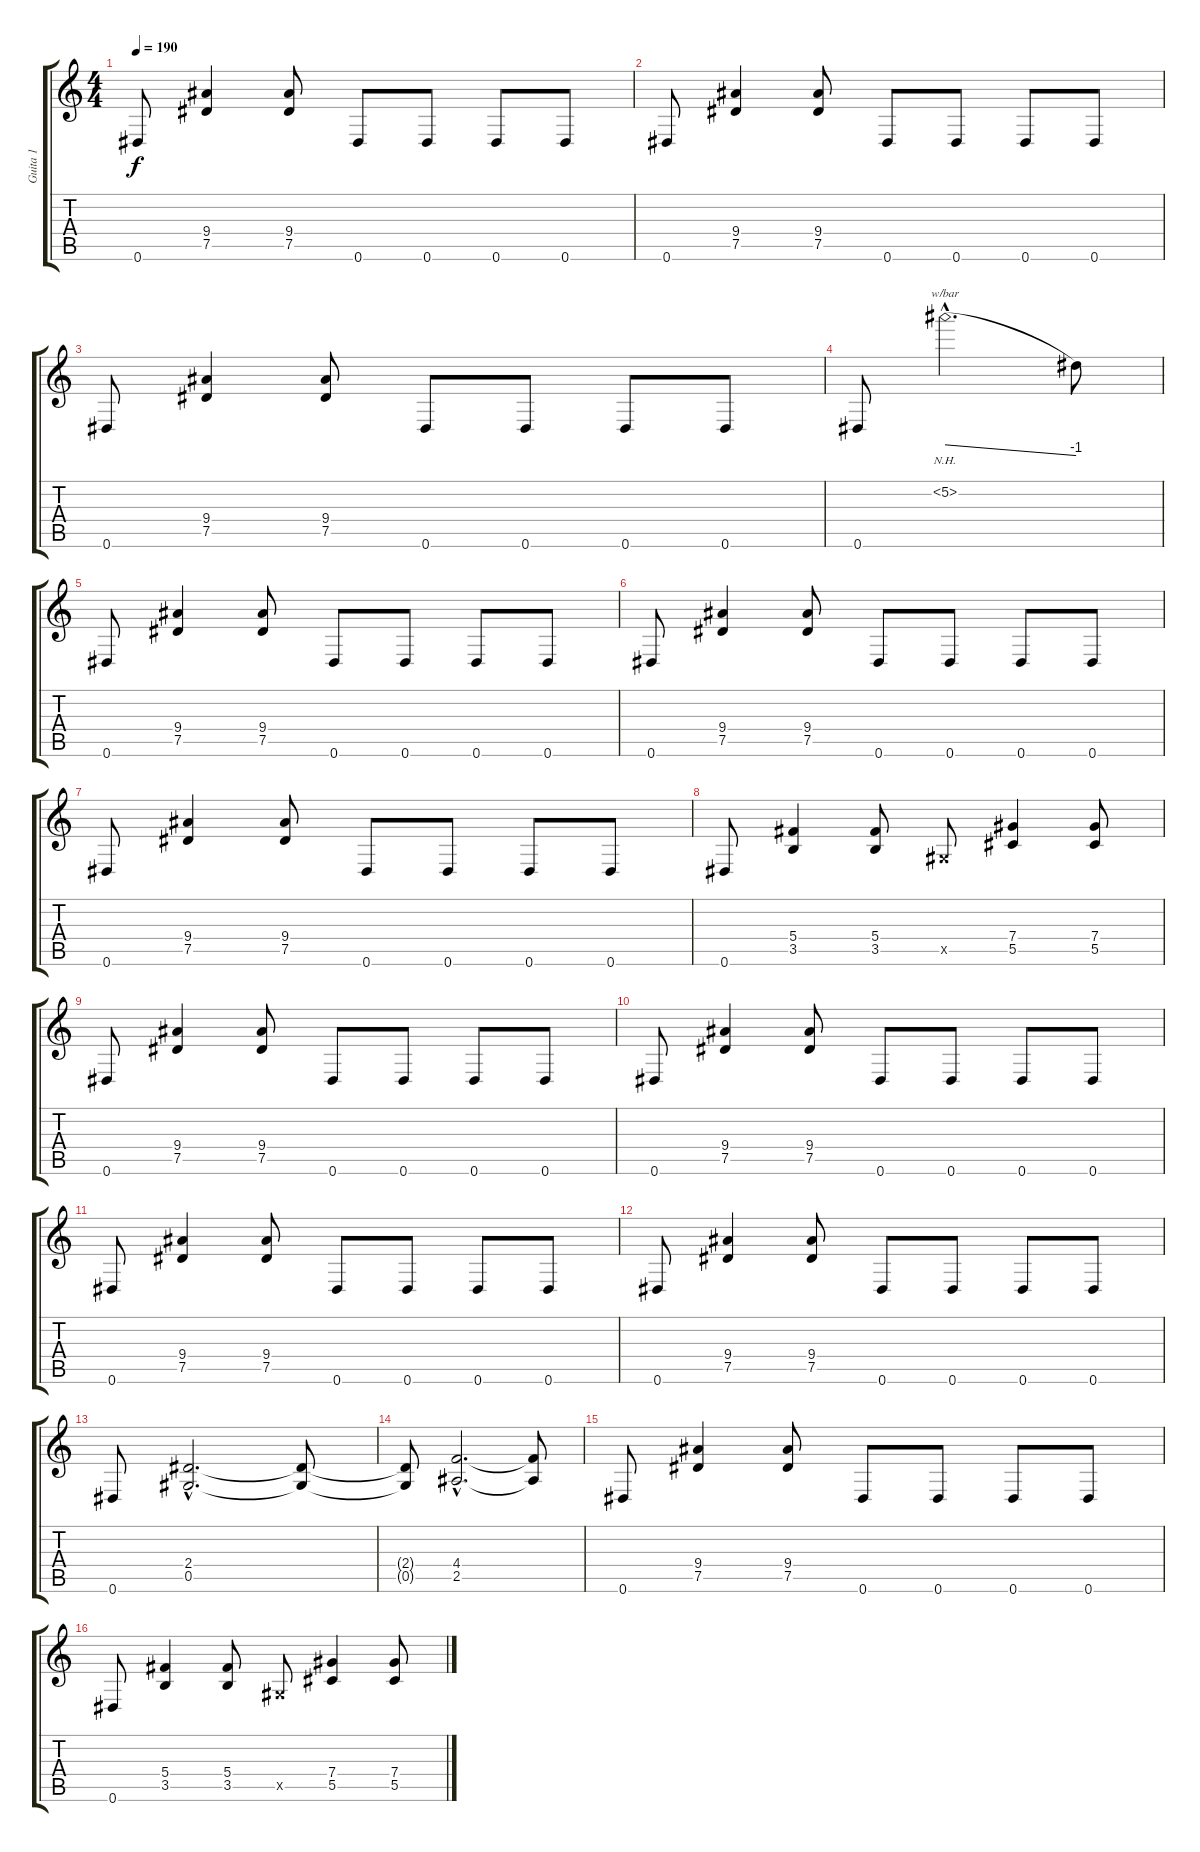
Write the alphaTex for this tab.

\track ("Guita 1" "Guita 1") {instrument distortionguitar}
\staff {score tabs}
\tuning (Eb4 Bb3 Gb3 Db3 Ab2 Eb2) {hide}
\ts (4 4)
\tempo 190
\clef g2
\ks c
0.6.8{dy f instrument distortionguitar} (9.4 7.5).4 (9.4 7.5).8 0.6.8 0.6.8 0.6.8 0.6.8 |
0.6.8 (9.4 7.5).4 (9.4 7.5).8 0.6.8 0.6.8 0.6.8 0.6.8 |
0.6.8 (9.4 7.5).4 (9.4 7.5).8 0.6.8 0.6.8 0.6.8 0.6.8 |
0.6.8 5.2{nh hac}.2{d tbe (dive default 0 0 60 -4)} 5.2{t}.8 |
0.6.8 (9.4 7.5).4 (9.4 7.5).8 0.6.8 0.6.8 0.6.8 0.6.8 |
0.6.8 (9.4 7.5).4 (9.4 7.5).8 0.6.8 0.6.8 0.6.8 0.6.8 |
0.6.8 (9.4 7.5).4 (9.4 7.5).8 0.6.8 0.6.8 0.6.8 0.6.8 |
0.6.8 (5.4 3.5).4 (5.4 3.5).8 0.5{x}.8 (7.4 5.5).4 (7.4 5.5).8 |
0.6.8 (9.4 7.5).4 (9.4 7.5).8 0.6.8 0.6.8 0.6.8 0.6.8 |
0.6.8 (9.4 7.5).4 (9.4 7.5).8 0.6.8 0.6.8 0.6.8 0.6.8 |
0.6.8 (9.4 7.5).4 (9.4 7.5).8 0.6.8 0.6.8 0.6.8 0.6.8 |
0.6.8 (9.4 7.5).4 (9.4 7.5).8 0.6.8 0.6.8 0.6.8 0.6.8 |
0.6.8 (2.4{hac} 0.5{hac}).2{d} (2.4{t} 0.5{t}).8 |
(2.4{t} 0.5{t}).8 (4.4{hac} 2.5{hac}).2{d} (4.4{t} 2.5{t}).8 |
0.6.8 (9.4 7.5).4 (9.4 7.5).8 0.6.8 0.6.8 0.6.8 0.6.8 |
0.6.8 (5.4 3.5).4 (5.4 3.5).8 0.5{x}.8 (7.4 5.5).4 (7.4 5.5).8
